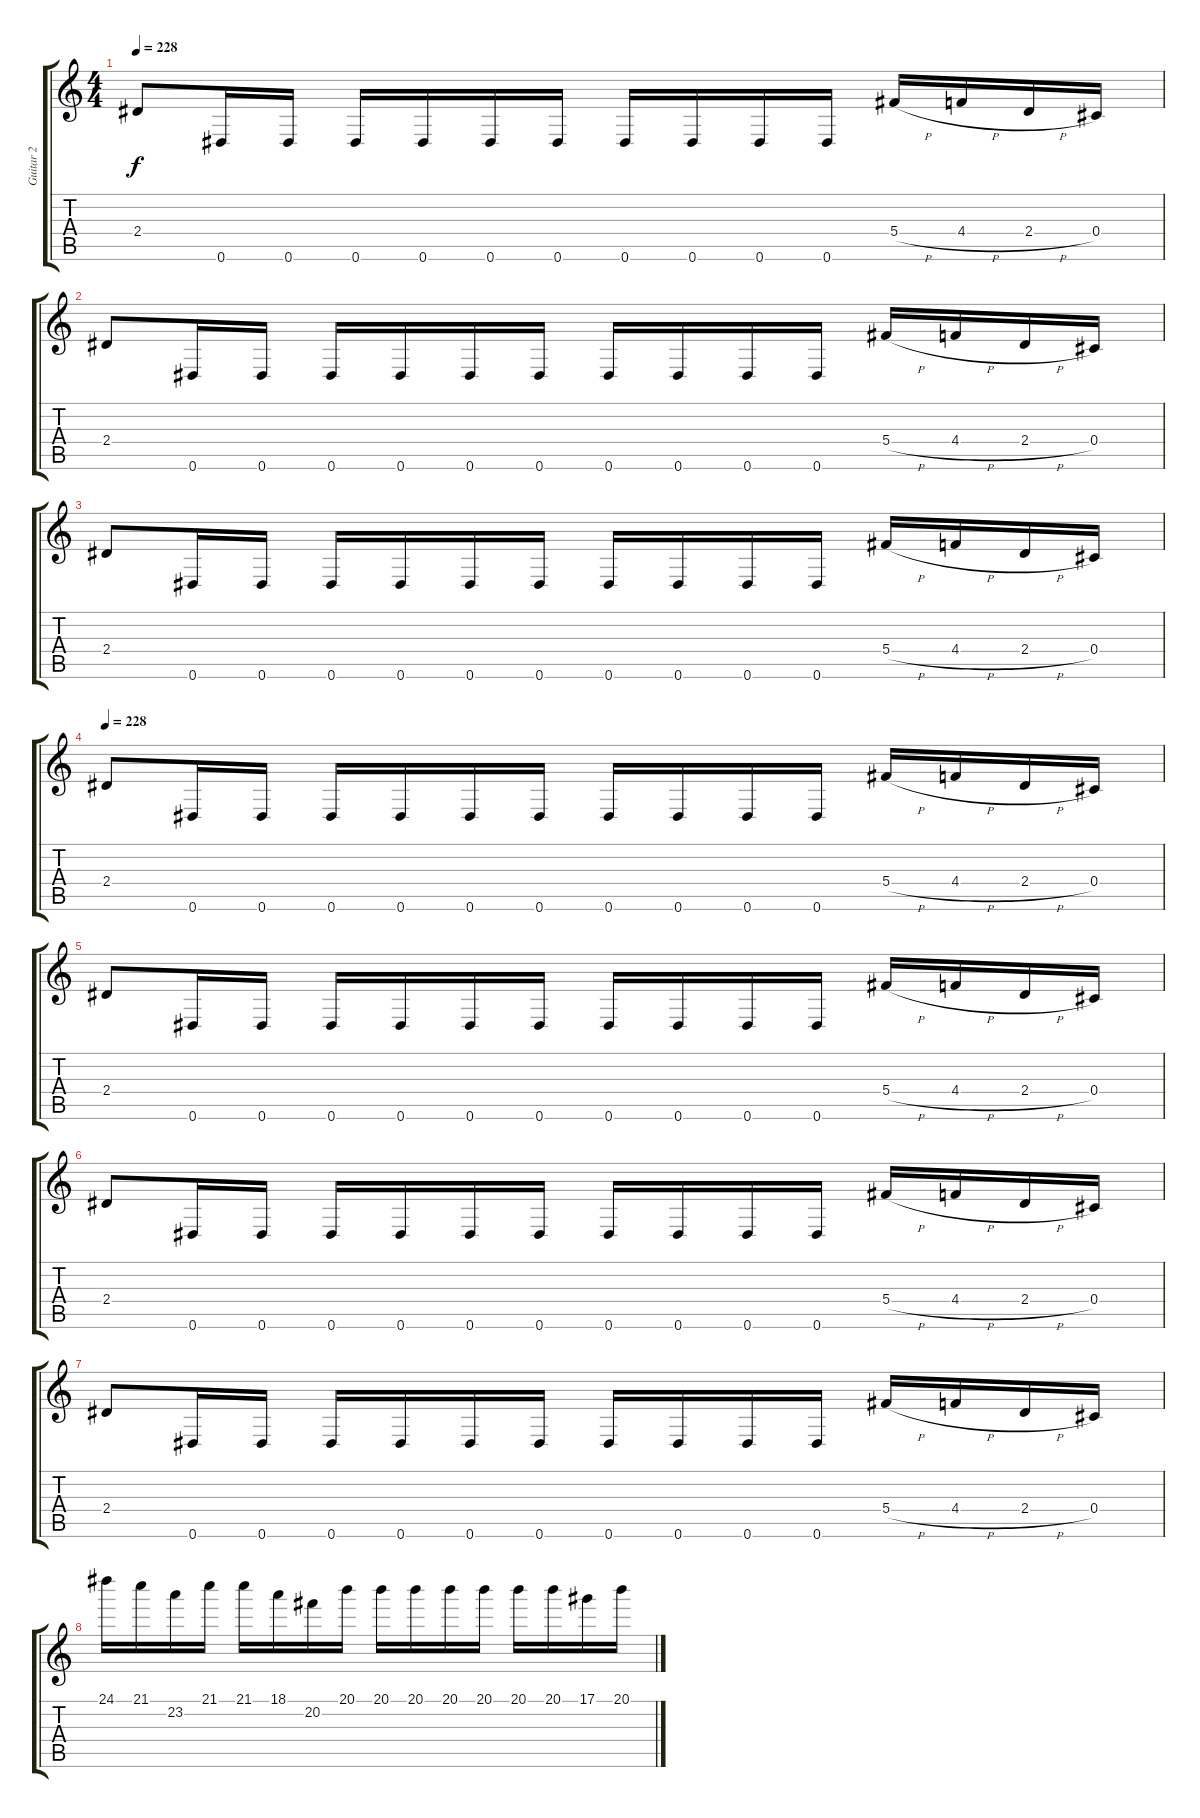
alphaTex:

\track ("Guitar 2 " "Guitar 2 ") {instrument overdrivenguitar}
\staff {score tabs}
\tuning (Eb4 Bb3 Gb3 Db3 Ab2 Eb2) {hide}
\ts (4 4)
\tempo 228
\clef g2
\ks c
2.4.8{dy f} 0.6.16 0.6.16 0.6.16 0.6.16 0.6.16 0.6.16 0.6.16 0.6.16 0.6.16 0.6.16 5.4{h}.16 4.4{h}.16 2.4{h}.16 0.4.16 |
2.4.8 0.6.16 0.6.16 0.6.16 0.6.16 0.6.16 0.6.16 0.6.16 0.6.16 0.6.16 0.6.16 5.4{h}.16 4.4{h}.16 2.4{h}.16 0.4.16 |
2.4.8 0.6.16 0.6.16 0.6.16 0.6.16 0.6.16 0.6.16 0.6.16 0.6.16 0.6.16 0.6.16 5.4{h}.16 4.4{h}.16 2.4{h}.16 0.4.16 |
\tempo 228
2.4.8 0.6.16 0.6.16 0.6.16 0.6.16 0.6.16 0.6.16 0.6.16 0.6.16 0.6.16 0.6.16 5.4{h}.16 4.4{h}.16 2.4{h}.16 0.4.16 |
2.4.8 0.6.16 0.6.16 0.6.16 0.6.16 0.6.16 0.6.16 0.6.16 0.6.16 0.6.16 0.6.16 5.4{h}.16 4.4{h}.16 2.4{h}.16 0.4.16 |
2.4.8 0.6.16 0.6.16 0.6.16 0.6.16 0.6.16 0.6.16 0.6.16 0.6.16 0.6.16 0.6.16 5.4{h}.16 4.4{h}.16 2.4{h}.16 0.4.16 |
2.4.8 0.6.16 0.6.16 0.6.16 0.6.16 0.6.16 0.6.16 0.6.16 0.6.16 0.6.16 0.6.16 5.4{h}.16 4.4{h}.16 2.4{h}.16 0.4.16 |
24.1.16 21.1.16 23.2.16 21.1.16 21.1.16 18.1.16 20.2.16 20.1.16 20.1.16 20.1.16 20.1.16 20.1.16 20.1.16 20.1.16 17.1.16 20.1.16
